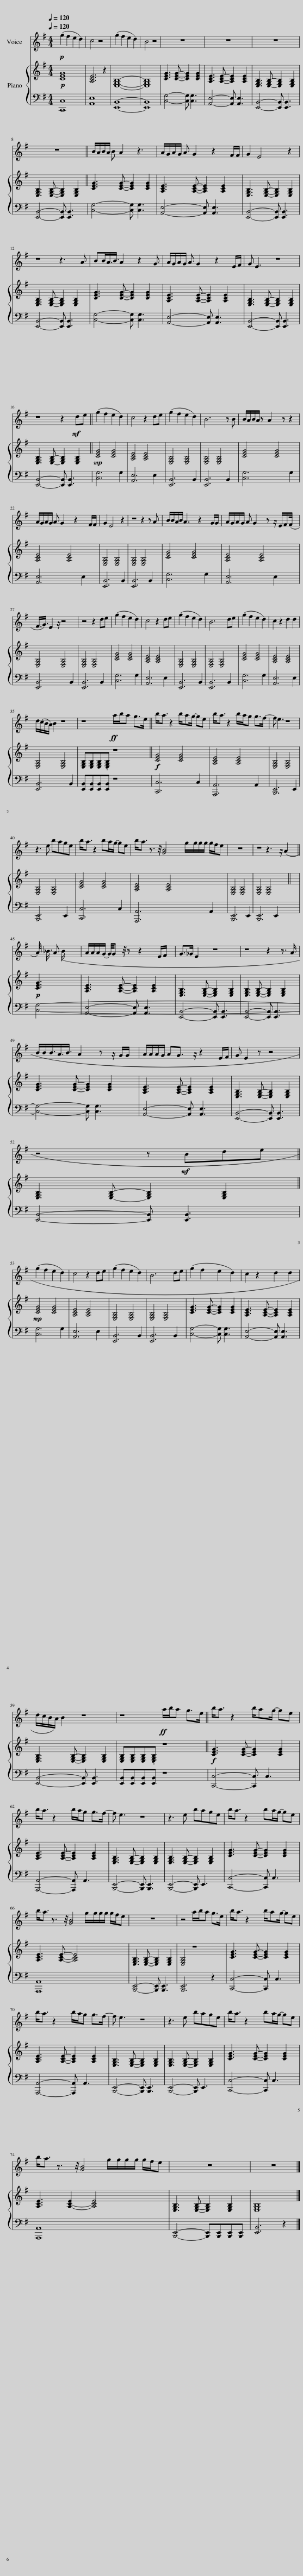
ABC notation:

X:1
%%score 1 { 2 | ( 3 4 ) }
L:1/8
Q:1/4=120
M:4/4
I:linebreak $
K:G
V:1 treble
V:2 treble
V:3 bass
V:4 bass
V:1
!p! (g2 f2 e2 d2) | c4 z4 | (g2 f2 e2 d2) | B4 z4 | z8 | %5
 z8 | z8 |$ z8 || B/A/B/A/ B A2 z3 | A/G/A/G/ A G2 z2 F/F/ | %10
 G2 E4 z2 |$ z4 z3 A | BB/A3/4B3/4 A2 z2 G | A/G/A/G/ A G2 z2 E/F/ | G E3 z4 |$ %15
 z4 z2!mf! de || (g2 f2 e2 d2) | c4 z2 de | (g2 f2 e2 d2) | B6 z B | %20
 B/A/B/A/ z A2 z z2 |$ A/G/A/G/ A G2 z2 F/F/ | G2 E4 z2 | z4 z2 z A | B/B/A/B/ A3 z2 G/G/ | %25
 A/G/A/G/ A G2 z z/ E/F/(F/4 x/4 |$ F3/4G3/4) E2 z/ z4 | z4 z2 de | (g2 f2 e2 d2) | c4 z2 de | %30
 (g2 f2 e2 d2) | B6 de | (g2 f2 e2 d2) | c2 z2 d2 d2 |$ d/(c/B/A/) B2 z4 | %35
 z4!ff! a/b/a g>e || b<a z2 b/ag/- ge | b<a z2 b/a/g g>f- | f e3 z4 |$ z3 e bage | %40
 b<a z2 ba/g/- ge | b<a z3/2 z/4 [GB]4 g/g/g/g/ g/f/e | z8 | z4 z3 z/ (A2 ||$ A/4) _B3/4 A (B/ x3/2 | %45
 A/A/A/G/- G/4G z/4 z z2 E/F/ x/ | G>_G E2 z4 | z4 z2 z3/2 A/ |$ B/B/B3/4A3/4B3/4 A2 z z/ G/G/ x/4 | A/A/A/G/ AG3/2 z/ z2 E/F/ | %50
 G E2 z z4 |$ z4 z!mf! Bde ||$ (g2 f2 e2 d2) | c4 z2 de | (g2 f2 e2 d2) | %55
 B6 de | (g2 f2 e2 d2) | c2 z2 d2 d2 |$ d/c/B/A/) B2 z4 | z4!ff! a/b/a g>e || %60
 b<a z2 b/ag/- ge |$ b<a z2 b/a/g g>f- | f e3 z4 | z3 e bage | b<a z2 ba/g/- ge |$ %65
 b<a z3/2 z/4 [GB]4 g/g/g/g/ g/f/e | z8 | z4 a/b/a g>e | b<a z2 b/ag/- ge |$ b<a z2 b/a/g g>f- | %70
 f e3 z4 | z3 e bage | b<a z2 ba/g/- ge |$ b<a z3/2 z/4 [GB]4 g/g/g/g/ g/f/e | z8 | %75
 z8 |] %76
V:2
!p! [CEG]8 | [A,CE]6 z2 | [E,G,B,]8- | [E,G,B,]8 | [CEG]3 [CEG]- [CEG]2 [CEG]2 | %5
 [A,CE]3 [A,CE]- [A,CE]2 [A,CE]2 | [E,G,B,]3 [E,-G,B,-] [E,G,B,]2 [E,G,B,]2 |$ [E,G,B,]3 [E,G,B,]- [E,G,B,]2 [E,G,B,]2 || [CEG]3 [CEG]- [CEG]2 [CEG]2 | [A,CE]3 [A,CE]- [A,CE]2 [A,CE]2 | %10
 [E,G,B,]3 [E,G,B,]- [E,G,B,]2 [E,G,B,]2 |$ [E,G,B,]3 [E,G,B,]- [E,G,B,]2 [E,G,B,]2 | [CEG]3 [CEG]- [CEG]2 [CEG]2 | [A,CE]3 [A,CE]- [A,CE]2 [A,CE]2 | [E,G,B,]3 [E,G,B,]- [E,G,B,]2 [E,G,B,]2 |$ %15
 [E,G,B,]3 [E,-G,B,-] [E,G,B,]2 [E,G,B,]2 ||!mp! [CEG]4 [CEG]4 | [A,CE]4 [A,CE]4 | [E,G,B,]4 [E,G,B,]4 | [E,G,B,]4 [E,G,B,]4 | %20
 [CEG]4 [CEG]4 |$ [A,CE]4 [A,CE]4 | [E,G,B,]4 [E,G,B,]4 | [E,G,B,]4 [E,G,B,]4 | [CEG]4 [CEG]4 | %25
 [A,CE]4 [A,CE]4 |$ [E,G,B,]4 [E,G,B,]4 | [E,G,B,]4 [E,G,B,]4 | [CEG]4 [CEG]4 | [A,CE]4 [A,CE]4 | %30
 [E,G,B,]4 [E,G,B,]4 | [E,G,B,]4 [E,G,B,]4 | [CEG]4 [CEG]4 | [A,CE]4 [A,CE]4 |$ [E,G,B,]4 [E,G,B,]4 | %35
 [E,G,B,][E,G,B,][E,G,B,].[E,G,B,] z4 ||!f! [CEG]4 [CEG]4 | [A,CE]4 [A,CE]4 | [E,G,B,]4 [E,G,B,]4 |$ [E,G,B,]4 [E,G,B,]4 | %40
 [CEG]4 [CEG]4 | [A,CE]4 [A,CE]4 x15/4 | [E,G,B,]4 [E,G,B,]4 | [E,G,B,]4 [E,G,B,]4 x3/2 ||$!p! [CEG]3 x | %45
 [A,CE]3 [A,CE]- [A,CE]2 [A,CE]2 | [E,G,B,]3 [E,G,B,]- [E,G,B,]2 [E,G,B,]2 | [E,G,B,]3 [E,G,B,]- [E,G,B,]2 [E,G,B,]2 |$ [CEG]3 [CEG]- [CEG]2 [CEG]2 | [A,CE]3 [A,CE]- [A,CE]2 [A,CE]2 | %50
 [E,G,B,]3 [E,G,B,]- [E,G,B,]2 [E,G,B,]2 |$ [E,G,B,]3 [E,-G,B,-] [E,G,B,]2 [E,G,B,]2 ||$!mp! [CEG]4 [CEG]4 | [A,CE]4 [A,CE]4 | [E,G,B,]4 [E,G,B,]4 | %55
 [E,G,B,]4 [E,G,B,]4 | [CEG]3 [CEG]- [CEG]2 [CEG]2 | [A,CE]3 [A,CE]- [A,CE]2 [A,CE]2 |$ [E,G,B,]3 [E,G,B,]- [E,G,B,]2 [E,G,B,]2 | [E,G,B,][E,G,B,][E,G,B,].[E,G,B,] z4 || %60
!f! [CEG]3 [CEG]- [CEG]2 [CEG]2 |$ [A,CE]3 [A,CE]- [A,CE]2 [A,CE]2 | [E,G,B,]3 [E,G,B,]- [E,G,B,]2 [E,G,B,]2 | [E,G,B,]3 [E,G,B,]- [E,G,B,]2 [E,G,B,]2 | [CEG]3 [CEG]- [CEG]2 [CEG]2 |$ %65
 [A,CE]3 [A,CE]- [A,CE]4 x15/4 | [E,G,B,]3 [E,G,B,]- [E,G,B,]2 [E,G,B,]2 | [E,G,B,]4 z4 | [CEG]3 [CEG]- [CEG]2 [CEG]2 |$ [A,CE]3 [A,CE]- [A,CE]2 [A,CE]2 | %70
 [E,G,B,]3 [E,G,B,]- [E,G,B,]2 [E,G,B,]2 | [E,G,B,]3 [E,G,B,]- [E,G,B,]2 [E,G,B,]2 | [CEG]3 [CEG]- [CEG]2 [CEG]2 |$ [A,CE]3 [A,-C-E]2 [A,CE]4 x11/4 | [E,G,B,]3 [E,G,B,]- [E,G,B,]2 [E,G,B,]2 | %75
 [E,G,B,]8 |] %76
V:3
 C,8 | E,8 | B,,8- | B,,8 | [C,G,]4- [C,G,] [C,G,]3 | %5
 [A,,E,]4- [A,,E,] [A,,E,]3 | [E,,B,,]4- [E,,B,,] [E,,B,,]3 |$ [E,,B,,]4- [E,,B,,] [E,,B,,]3 || [C,G,]4- [C,G,] [C,G,]3 | [A,,E,]4- [A,,E,] [A,,E,]3 | %10
 [E,,B,,]4- [E,,B,,] [E,,B,,]3 |$ [E,,B,,]4- [E,,B,,] [E,,B,,]3 | [C,G,]4- [C,G,] [C,G,]3 | [A,,E,]4- [A,,E,] [A,,E,]3 | [E,,B,,]4- [E,,B,,] [E,,B,,]3 |$ %15
 [E,,B,,]4- [E,,B,,] [E,,B,,]3 || [C,G,]6 G,2 | [A,,E,]6 E,2 | [E,,B,,]6 B,,2 | [E,,B,,]6 B,,2 | %20
 [C,G,]6 G,2 |$ [A,,E,]6 E,2 | [E,,B,,]6 B,,2 | [E,,B,,]6 B,,2 | [C,G,]6 G,2 | %25
 [A,,E,]6 E,2 |$ [E,,B,,]6 B,,2 | [E,,B,,]6 B,,2 | [C,G,]6 G,2 | [A,,E,]6 E,2 | %30
 [E,,B,,]6 B,,2 | [E,,B,,]6 B,,2 | [C,G,]6 G,2 | [A,,E,]6 E,2 |$ [E,,B,,]6 B,,2 | %35
 [E,,B,,][E,,B,,][E,,B,,][E,,B,,] z4 || [C,,C,]6 C,2 | [A,,,A,,]6 A,,2 | [B,,,E,,]6 E,,2 |$ [B,,,E,,]6 E,,2 | %40
 [C,,C,]6 C,2 | [A,,,A,,]6 x15/4 A,,2 | [B,,,E,,]6 E,,2 | [B,,,E,,]6 E,,2 x3/2 ||$ [C,G,]4- | %45
 [A,,E,]4- [A,,E,] [A,,E,]3 | [E,,B,,]4- [E,,B,,] [E,,B,,]3 | [E,,B,,]4- [E,,B,,] [E,,B,,]3 |$ [C,G,]4- [C,G,] [C,G,]3 | [A,,E,]4- [A,,E,] [A,,E,]3 | %50
 [E,,B,,]4- [E,,B,,] [E,,B,,]3 |$ [E,,B,,]4- [E,,B,,] [E,,B,,]3 ||$ [C,G,]6 G,2 | [A,,E,]6 E,2 | [E,,B,,]6 B,,2 | %55
 [E,,B,,]6 B,,2 | [C,G,]4- [C,G,] [C,G,]3 | [A,,E,]4- [A,,E,] [A,,E,]3 |$ [E,,B,,]4- [E,,B,,] [E,,B,,]3 | [E,,B,,][E,,B,,][E,,B,,][E,,B,,] z4 || %60
 [C,,C,]4- [C,,C,] C,3 |$ [A,,,A,,]4- [A,,,A,,] A,,3 | [B,,,E,,]4- [B,,,E,,] [B,,,E,,]3 | [B,,,E,,]4- [B,,,E,,] E,,3 | [C,,C,]4- [C,,C,] C,3 |$ %65
 A,,8 x15/4 | [B,,,E,,]4- [B,,,E,,] [B,,,E,,]3 | [B,,,E,,]6 z2 | [C,,C,]4- [C,,C,] C,3 |$ [A,,,A,,]4- [A,,,A,,] A,,3 | %70
 [B,,,E,,]4- [B,,,E,,] [B,,,E,,]3 | [B,,,E,,]4- [B,,,E,,] E,,3 | [C,,C,]4- [C,,C,] C,3 |$ A,,8 x15/4 | [B,,,E,,]4- [B,,,E,,][B,,,E,,][B,,,E,,][B,,,E,,] | %75
 [E,,B,,]6 z2 |] %76
V:4
 C,,8 | A,,8 | E,,8- | E,,8 | x8 | %5
 x8 | x8 |$ x8 || x8 | x8 | %10
 x8 |$ x8 | x8 | x8 | x8 |$ %15
 x8 || x8 | x8 | x8 | x8 | %20
 x8 |$ x8 | x8 | x8 | x8 | %25
 x8 |$ x8 | x8 | x8 | x8 | %30
 x8 | x8 | x8 | x8 |$ x8 | %35
 x8 || x8 | x8 | x8 |$ x8 | %40
 x8 | x47/4 | x8 | x19/2 ||$ x4 | %45
 x8 | x8 | x8 |$ x8 | x8 | %50
 x8 |$ x8 ||$ x8 | x8 | x8 | %55
 x8 | x8 | x8 |$ x8 | x8 || %60
 x8 |$ x8 | x8 | x8 | x8 |$ %65
 A,,,8 x15/4 | x8 | x8 | x8 |$ x8 | %70
 x8 | x8 | x8 |$ A,,,8 x15/4 | x8 | %75
 x8 |] %76
